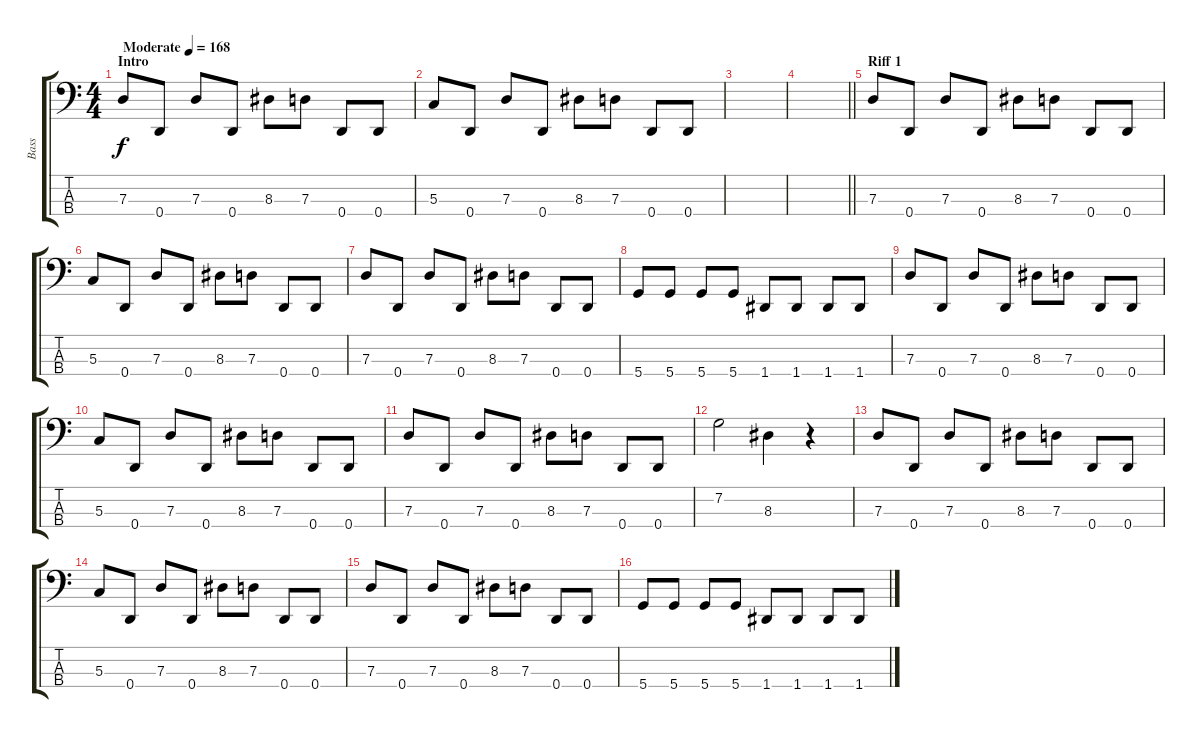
\track ("Bass" "Bass") {instrument slapbass2}
\staff {score tabs}
\tuning (F2 C2 G1 D1) {hide}
\ts (4 4)
\section ("" "Intro")
\tempo (168 "Moderate")
\clef f4
\ks c
7.3.8{dy f instrument slapbass2} 0.4.8 7.3.8 0.4.8 8.3.8 7.3.8 0.4.8 0.4.8 |
5.3.8 0.4.8 7.3.8 0.4.8 8.3.8 7.3.8 0.4.8 0.4.8 |
|
\barLineRight lightlight
|
\section ("" "Riff 1")
7.3.8 0.4.8 7.3.8 0.4.8 8.3.8 7.3.8 0.4.8 0.4.8 |
5.3.8 0.4.8 7.3.8 0.4.8 8.3.8 7.3.8 0.4.8 0.4.8 |
7.3.8 0.4.8 7.3.8 0.4.8 8.3.8 7.3.8 0.4.8 0.4.8 |
5.4.8 5.4.8 5.4.8 5.4.8 1.4.8 1.4.8 1.4.8 1.4.8 |
7.3.8 0.4.8 7.3.8 0.4.8 8.3.8 7.3.8 0.4.8 0.4.8 |
5.3.8 0.4.8 7.3.8 0.4.8 8.3.8 7.3.8 0.4.8 0.4.8 |
7.3.8 0.4.8 7.3.8 0.4.8 8.3.8 7.3.8 0.4.8 0.4.8 |
7.2.2 8.3.4 r.4 |
7.3.8 0.4.8 7.3.8 0.4.8 8.3.8 7.3.8 0.4.8 0.4.8 |
5.3.8 0.4.8 7.3.8 0.4.8 8.3.8 7.3.8 0.4.8 0.4.8 |
7.3.8 0.4.8 7.3.8 0.4.8 8.3.8 7.3.8 0.4.8 0.4.8 |
5.4.8 5.4.8 5.4.8 5.4.8 1.4.8 1.4.8 1.4.8 1.4.8
